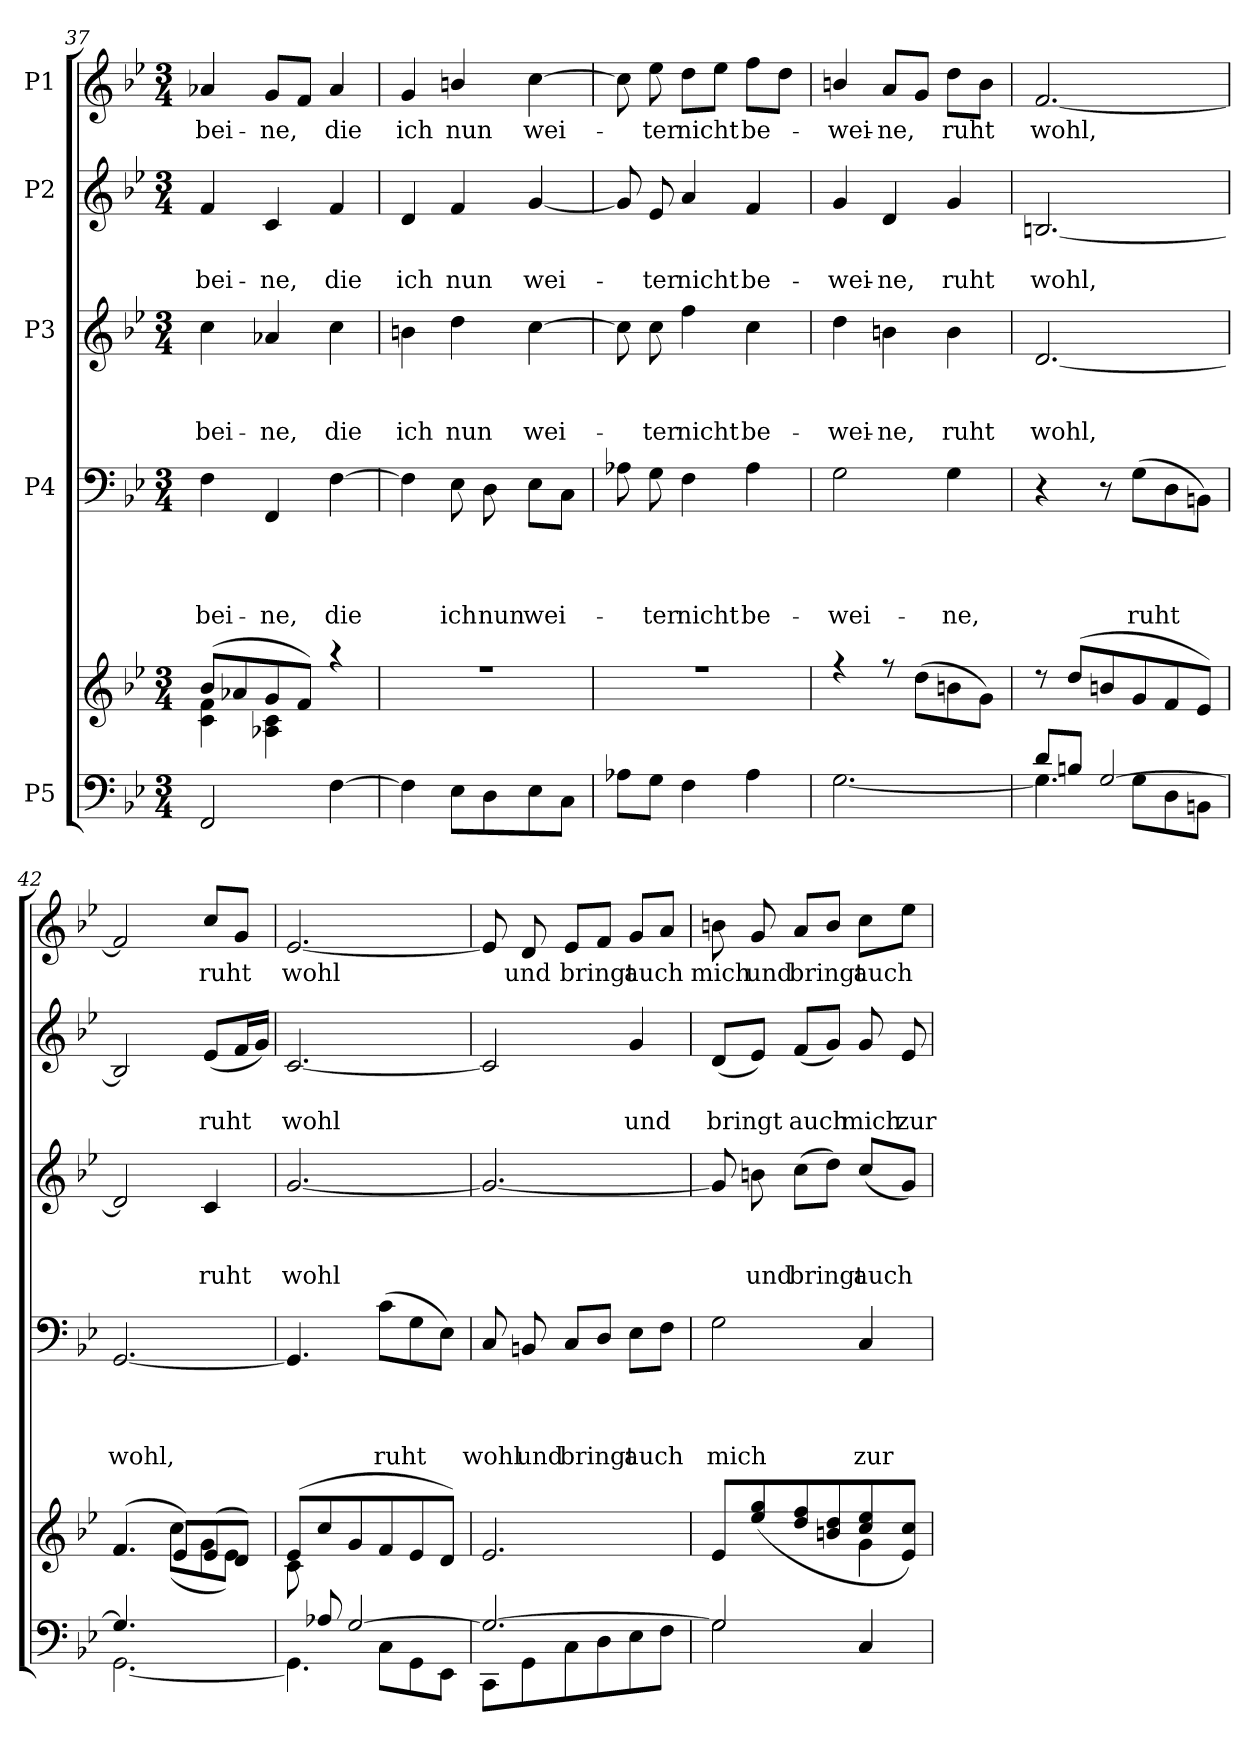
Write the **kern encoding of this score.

**kern	**kern	**kern	**text	**text	**text	**text	**kern	**text	**text	**text	**kern	**text	**text	**kern	**text
*part5	*part5	*part4	*part4	*part4	*part4	*part4	*part3	*part3	*part3	*part3	*part2	*part2	*part2	*part1	*part1
*staff6	*staff5	*staff4	*staff4	*staff4	*staff4	*staff4	*staff3	*staff3	*staff3	*staff3	*staff2	*staff2	*staff2	*staff1	*staff1
*I"P5	*	*I"P4	*	*	*	*	*I"P3	*	*	*	*I"P2	*	*	*I"P1	*
*clefF4	*clefG2	*clefF4	*	*	*	*	*clefG2	*	*	*	*clefG2	*	*	*clefG2	*
*	*	*	*	*	*	*	*ITrd7c12	*	*	*	*	*	*	*	*
*k[b-e-]	*k[b-e-]	*k[b-e-]	*	*	*	*	*k[b-e-]	*	*	*	*k[b-e-]	*	*	*k[b-e-]	*
*B-:	*B-:	*B-:	*	*	*	*	*B-:	*	*	*	*B-:	*	*	*B-:	*
*M3/4	*M3/4	*M3/4	*	*	*	*	*M3/4	*	*	*	*M3/4	*	*	*M3/4	*
=37	=37	=37	=37	=37	=37	=37	=37	=37	=37	=37	=37	=37	=37	=37	=37
*^	*^	*	*	*	*	*	*	*	*	*	*	*	*	*	*
!	!	!	!	!	!	!	!	!LO:LY:b	!	!	!	!LO:LY:b	!	!	!LO:LY:b	!	!LO:LY:b
2FF/	2.ryy	(>8b-/L	4c\ 4f\	4F\	.	.	.	-bei-	4c\	.	.	-bei-	4f/	.	-bei-	4a-X/	-bei-
.	.	8a-X/	.	.	.	.	.	.	.	.	.	.	.	.	.	.	.
!	!	!	!	!	!	!	!	!LO:LY:b	!	!	!	!LO:LY:b	!	!	!LO:LY:b	!	!LO:LY:b
.	.	8g/	4A-X\ 4c\	4FF/	.	.	.	-ne,	4A-X/	.	.	-ne,	4c/	.	-ne,	8g/L	-ne,
.	.	8f/J)	.	.	.	.	.	.	.	.	.	.	.	.	.	8f/J	.
!	!	!	!	!	!	!	!	!LO:LY:b	!	!	!	!LO:LY:b	!	!	!LO:LY:b	!	!LO:LY:b
[>4F\	.	4raa	4ryy	[>4F\	.	.	.	die	4c\	.	.	die	4f/	.	die	4a-/	die
=38	=38	=38	=38	=38	=38	=38	=38	=38	=38	=38	=38	=38	=38	=38	=38	=38	=38
!	!	!LO:N:vis=1	!	!	!	!	!	!	!	!	!	!LO:LY:b	!	!	!LO:LY:b	!	!LO:LY:b
4F\]	2.ryy	2.r	2.ryy	4F\]	.	.	.	.	4Bn\	.	.	ich	4d/	.	ich	4g/	ich
!	!	!	!	!	!	!	!	!LO:LY:b	!	!	!	!LO:LY:b	!	!	!LO:LY:b	!	!LO:LY:b
8E-\L	.	.	.	8E-\	.	.	.	ich	4d\	.	.	nun	4f/	.	nun	4bn/	nun
!	!	!	!	!	!	!	!	!LO:LY:b	!	!	!	!	!	!	!	!	!
8D\	.	.	.	8D\	.	.	.	nun	.	.	.	.	.	.	.	.	.
!	!	!	!	!	!	!	!	!LO:LY:b	!	!	!	!LO:LY:b	!	!	!LO:LY:b	!	!LO:LY:b
8E-\	.	.	.	8E-\L	.	.	.	wei-	[>4c\	.	.	wei-	[<4g/	.	wei-	[>4cc\	wei-
8C\J	.	.	.	8C\J	.	.	.	.	.	.	.	.	.	.	.	.	.
!!LO:PB:g=z
=39	=39	=39	=39	=39	=39	=39	=39	=39	=39	=39	=39	=39	=39	=39	=39	=39	=39
!	!	!LO:N:vis=1	!	!	!	!	!	!	!	!	!	!	!	!	!	!	!
8A-X\L	2.ryy	2.r	2.ryy	8A-X\	.	.	.	.	8c\]	.	.	.	8g/]	.	.	8cc\]	.
!	!	!	!	!	!	!	!	!LO:LY:b	!	!	!	!LO:LY:b	!	!	!LO:LY:b	!	!LO:LY:b
8G\J	.	.	.	8G\	.	.	.	-ter	8c\	.	.	-ter	8e-/	.	-ter	8ee-\	-ter
!	!	!	!	!	!	!	!	!LO:LY:b	!	!	!	!LO:LY:b	!	!	!LO:LY:b	!	!LO:LY:b
4F\	.	.	.	4F\	.	.	.	nicht	4f\	.	.	nicht	4a/	.	nicht	8dd\L	nicht
.	.	.	.	.	.	.	.	.	.	.	.	.	.	.	.	8ee-\J	.
!	!	!	!	!	!	!	!	!LO:LY:b	!	!	!	!LO:LY:b	!	!	!LO:LY:b	!	!LO:LY:b
4A-\	.	.	.	4A-\	.	.	.	be-	4c\	.	.	be-	4f/	.	be-	8ff\L	be-
.	.	.	.	.	.	.	.	.	.	.	.	.	.	.	.	8dd\J	.
=40	=40	=40	=40	=40	=40	=40	=40	=40	=40	=40	=40	=40	=40	=40	=40	=40	=40
!	!	!	!	!	!	!	!	!LO:LY:b	!	!	!	!LO:LY:b	!	!	!LO:LY:b	!	!LO:LY:b
2.ryy	[<2.G\	4r	2.ryy	2G\	.	.	.	-wei-	4d\	.	.	-wei-	4g/	.	-wei-	4bn/	-wei-
!	!	!	!	!	!	!	!	!	!	!	!	!LO:LY:b	!	!	!LO:LY:b	!	!LO:LY:b
.	.	8r	.	.	.	.	.	.	4Bn\	.	.	-ne,	4d/	.	-ne,	8a/L	-ne,
.	.	(<8dd\L	.	.	.	.	.	.	.	.	.	.	.	.	.	8g/J	.
!	!	!	!	!	!	!	!	!LO:LY:b	!	!	!	!LO:LY:b	!	!	!LO:LY:b	!	!LO:LY:b
.	.	8bn\	.	4G\	.	.	.	-ne,	4B\	.	.	ruht	4g/	.	ruht	8dd\L	ruht
.	.	8g\J)	.	.	.	.	.	.	.	.	.	.	.	.	.	8b\J	.
=41	=41	=41	=41	=41	=41	=41	=41	=41	=41	=41	=41	=41	=41	=41	=41	=41	=41
!	!	!	!	!	!	!	!	!	!	!	!	!LO:LY:b	!	!	!LO:LY:b	!	!LO:LY:b
8d/L	4.G\]	8r	2.ryy	4r	.	.	.	.	[<2.D/	.	.	wohl,	[<2.Bn/	.	wohl,	[<2.f/	wohl,
8Bn/J	.	(>8dd/L	.	.	.	.	.	.	.	.	.	.	.	.	.	.	.
[>2G/	.	8bn/	.	8r	.	.	.	.	.	.	.	.	.	.	.	.	.
!	!	!	!	!	!	!	!	!LO:LY:b	!	!	!	!	!	!	!	!	!
.	8G\L	8g/	.	(>8G\L	.	.	.	ruht	.	.	.	.	.	.	.	.	.
.	8D\	8f/	.	8D\	.	.	.	.	.	.	.	.	.	.	.	.	.
.	8BBn\J	8e-/J)	.	8BBn\J)	.	.	.	.	.	.	.	.	.	.	.	.	.
=42	=42	=42	=42	=42	=42	=42	=42	=42	=42	=42	=42	=42	=42	=42	=42	=42	=42
!	!	!	!	!	!	!	!	!LO:LY:b	!	!	!	!	!	!	!	!	!
4.G/]	[<2.GG\	(>4.f/	4.f/	[<2.GG/	.	.	.	wohl,	2D/]	.	.	.	2B/]	.	.	2f/]	.
4.ryy	.	8e-/L)	(<8cc\L	.	.	.	.	.	.	.	.	.	.	.	.	.	.
!	!	!	!	!	!	!	!	!	!	!	!	!LO:LY:b	!	!	!LO:LY:b	!	!LO:LY:b
.	.	(>8e-/	8g\	.	.	.	.	.	4C/	.	.	ruht	(<8e-/L	.	ruht	8cc/L	ruht
.	.	8d/J)	8e-\J)	.	.	.	.	.	.	.	.	.	16f/L	.	.	8g/J	.
.	.	.	.	.	.	.	.	.	.	.	.	.	16g/JJ)	.	.	.	.
=43	=43	=43	=43	=43	=43	=43	=43	=43	=43	=43	=43	=43	=43	=43	=43	=43	=43
!	!	!	!	!	!	!	!	!	!	!	!	!LO:LY:b	!	!	!LO:LY:b	!	!LO:LY:b
8ryy	4.GG\]	(>8e-/L	8c\	4.GG/]	.	.	.	.	[<2.G/	.	.	wohl	[<2.c/	.	wohl	[<2.e-/	wohl
8A-X/	.	8cc/	2ryy	.	.	.	.	.	.	.	.	.	.	.	.	.	.
[>2G/	.	8g/	.	.	.	.	.	.	.	.	.	.	.	.	.	.	.
!	!	!	!	!	!	!	!	!LO:LY:b	!	!	!	!	!	!	!	!	!
.	8C\L	8f/	.	(>8c\L	.	.	.	ruht	.	.	.	.	.	.	.	.	.
.	8GG\	8e-/	.	8G\	.	.	.	.	.	.	.	.	.	.	.	.	.
.	8EE-\J	8d/J)	8ryy	8E-\J)	.	.	.	.	.	.	.	.	.	.	.	.	.
!!LO:LB:g=z
=44	=44	=44	=44	=44	=44	=44	=44	=44	=44	=44	=44	=44	=44	=44	=44	=44	=44
!	!	!	!	!	!	!	!	!LO:LY:b	!	!	!	!	!	!	!	!	!
2.G/_	8CC\L	2.e-/	2.ryy	8C/	.	.	.	wohl	2.G/_	.	.	.	2c/]	.	.	8e-/]	.
!	!	!	!	!	!	!	!	!LO:LY:b	!	!	!	!	!	!	!	!	!LO:LY:b
.	8GG\	.	.	8BBn/	.	.	.	und	.	.	.	.	.	.	.	8d/	und
!	!	!	!	!	!	!	!	!LO:LY:b	!	!	!	!	!	!	!	!	!LO:LY:b
.	8C\	.	.	8C/L	.	.	.	bringt	.	.	.	.	.	.	.	8e-/L	bringt
.	8D\	.	.	8D/J	.	.	.	.	.	.	.	.	.	.	.	8f/J	.
!	!	!	!	!	!	!	!	!LO:LY:b	!	!	!	!	!	!	!LO:LY:b	!	!LO:LY:b
.	8E-\	.	.	8E-\L	.	.	.	auch	.	.	.	.	4g/	.	und	8g/L	auch
.	8F\J	.	.	8F\J	.	.	.	.	.	.	.	.	.	.	.	8a/J	.
=45	=45	=45	=45	=45	=45	=45	=45	=45	=45	=45	=45	=45	=45	=45	=45	=45	=45
!	!	!	!	!	!	!	!	!LO:LY:b	!	!	!	!	!	!	!LO:LY:b	!	!LO:LY:b
2G/]	2G\	8e-/L	2ryy	2G\	.	.	.	mich	8G/]	.	.	.	(<8d/L	.	bringt	8bn\	mich
!	!	!	!	!	!	!	!	!	!	!	!	!LO:LY:b	!	!	!	!	!LO:LY:b
.	.	(>8ee-/ 8gg/	.	.	.	.	.	.	8Bn\	.	.	und	8e-/J)	.	.	8g/	und
!	!	!	!	!	!	!	!	!	!	!	!	!LO:LY:b	!	!	!LO:LY:b	!	!LO:LY:b
.	.	8dd/ 8ff/	.	.	.	.	.	.	(>8c\L	.	.	bringt	(<8f/L	.	auch	8a/L	bringt
.	.	8bn/ 8dd/	.	.	.	.	.	.	8d\J)	.	.	.	8g/J)	.	.	8b/J	.
!	!	!	!	!	!	!	!	!LO:LY:b	!	!	!	!LO:LY:b	!	!	!LO:LY:b	!	!LO:LY:b
4C/	4ryy	8cc/ 8ee-/	4g\	4C/	.	.	.	zur	(<8c/L	.	.	auch	8g/	.	mich	8cc\L	auch
!	!	!	!	!	!	!	!	!	!	!	!	!	!	!	!LO:LY:b	!	!
.	.	8e-/ 8cc/J)	.	.	.	.	.	.	8G/J)	.	.	.	8e-/	.	zur	8ee-\J	.
*v	*v	*	*	*	*	*	*	*	*	*	*	*	*	*	*	*	*
*	*v	*v	*	*	*	*	*	*	*	*	*	*	*	*	*	*
=	=	=	=	=	=	=	=	=	=	=	=	=	=	=	=
*-	*-	*-	*-	*-	*-	*-	*-	*-	*-	*-	*-	*-	*-	*-	*-
